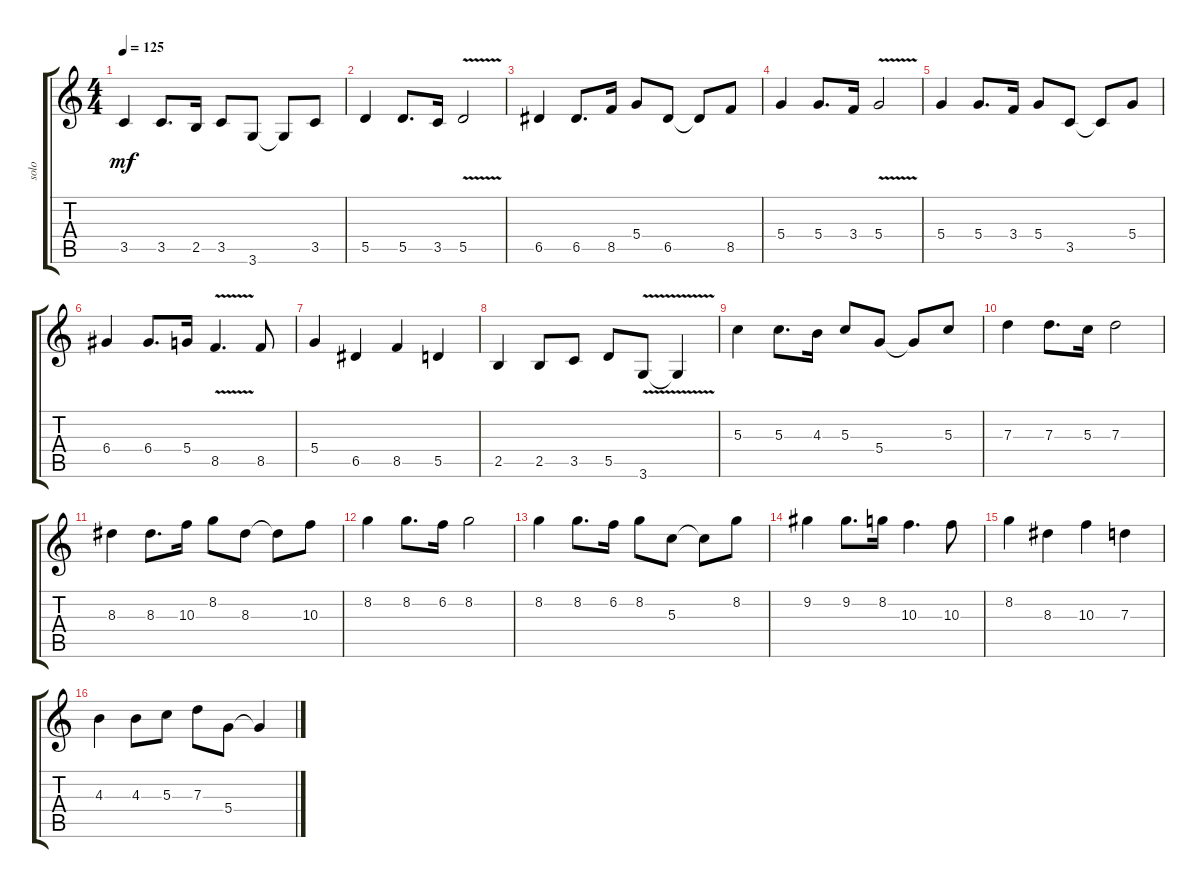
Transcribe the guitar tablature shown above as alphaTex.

\track ("solo" "solo") {instrument distortionguitar}
\staff {score tabs}
\tuning (E4 B3 G3 D3 A2 E2) {hide}
\ts (4 4)
\tempo 125
\clef g2
\ks c
3.5.4{dy mf} 3.5.8{d} 2.5.16 3.5.8 3.6.8 3.6{t}.8 3.5.8 |
5.5.4 5.5.8{d} 3.5.16 5.5{v}.2 |
6.5.4 6.5.8{d} 8.5.16 5.4.8 6.5.8 6.5{t}.8 8.5.8 |
5.4.4 5.4.8{d} 3.4.16 5.4{v}.2 |
5.4.4 5.4.8{d} 3.4.16 5.4.8 3.5.8 3.5{t}.8 5.4.8 |
6.4.4 6.4.8{d} 5.4.16 8.5{v}.4{d} 8.5.8 |
5.4.4 6.5.4 8.5.4 5.5.4 |
2.5.4 2.5.8 3.5.8 5.5.8 3.6{v}.8 3.6{v t}.4 |
5.3.4 5.3.8{d} 4.3.16 5.3.8 5.4.8 5.4{t}.8 5.3.8 |
7.3.4 7.3.8{d} 5.3.16 7.3.2 |
8.3.4 8.3.8{d} 10.3.16 8.2.8 8.3.8 8.3{t}.8 10.3.8 |
8.2.4 8.2.8{d} 6.2.16 8.2.2 |
8.2.4 8.2.8{d} 6.2.16 8.2.8 5.3.8 5.3{t}.8 8.2.8 |
9.2.4 9.2.8{d} 8.2.16 10.3.4{d} 10.3.8 |
8.2.4 8.3.4 10.3.4 7.3.4 |
4.3.4 4.3.8 5.3.8 7.3.8 5.4.8 5.4{t}.4
